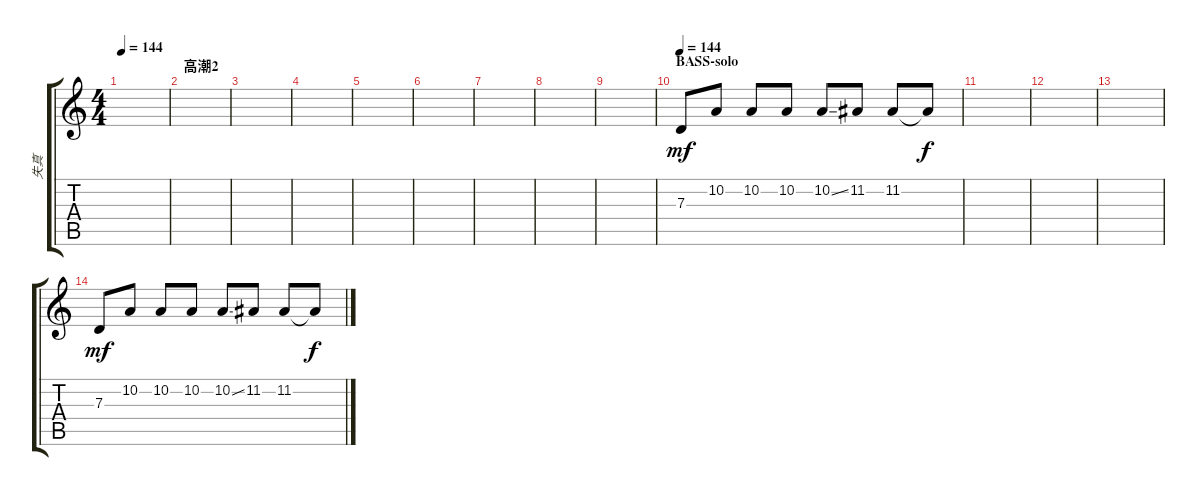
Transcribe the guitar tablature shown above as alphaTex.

\track ("失真" "失真") {instrument sitar}
\staff {score tabs}
\tuning (E4 B3 G3 D3 A2 E2) {hide}
\ts (4 4)
\tempo 144
\clef g2
\ks c
|
\section ("" "高潮2")
|
|
|
|
|
|
|
|
\section ("" "BASS-solo")
\tempo 144
7.3.8{dy mf volume 8} 10.2.8 10.2.8 10.2.8 10.2{ss}.8 11.2.8 11.2.8 11.2{t}.8{dy f} |
|
|
|
7.3.8{dy mf volume 8} 10.2.8 10.2.8 10.2.8 10.2{ss}.8 11.2.8 11.2.8 11.2{t}.8{dy f}
